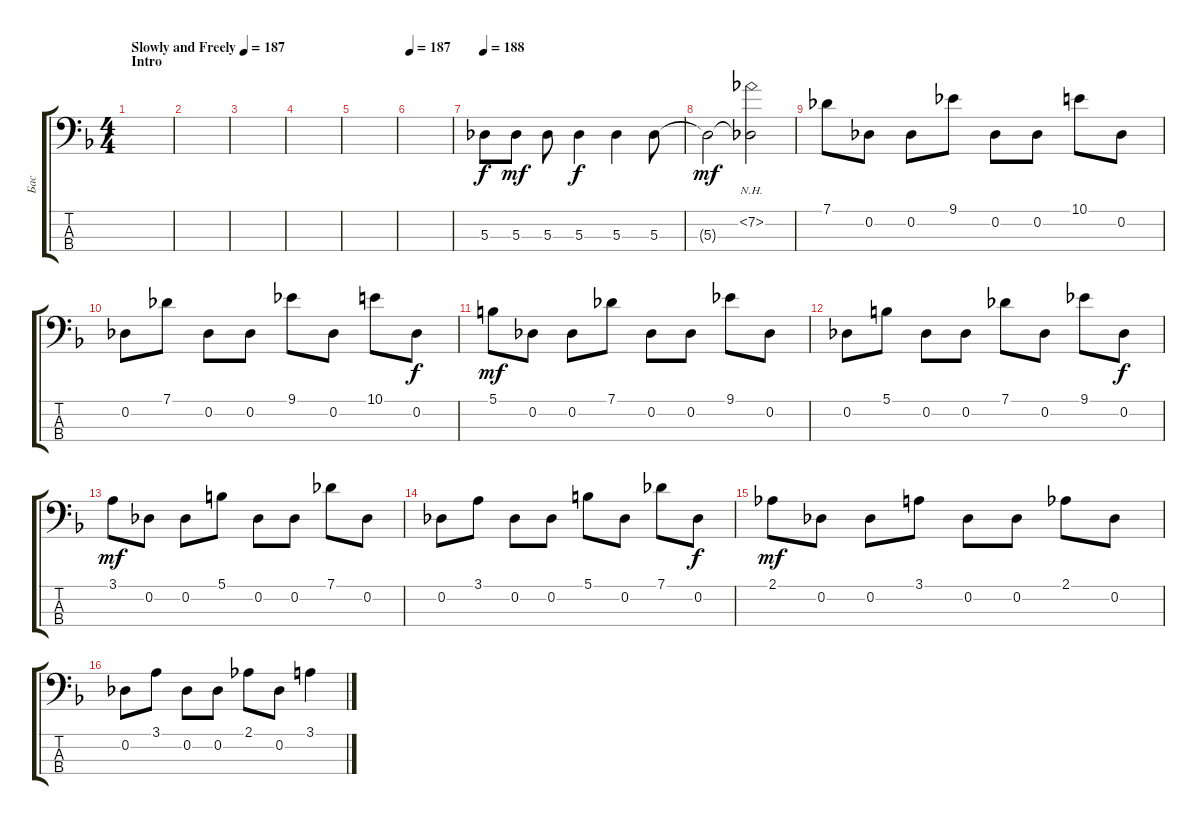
\track ("Бас" "Бас") {instrument electricbassfinger bank 7}
\staff {score tabs}
\tuning (Gb2 Db2 Ab1 Eb1) {hide}
\ts (4 4)
\section ("" "Intro")
\tempo (187 "Slowly and Freely")
\tempo 133
\tempo (187 "Slowly and Freely")
\clef f4
\ks dminor
|
|
|
|
|
\tempo 187
|
\tempo 188
5.3.8 5.3.8{dy mf} 5.3.8 5.3.4{dy f} 5.3.4 5.3.8 |
5.3{t}.2{dy mf} (7.2{nh} 5.3{t}).2 |
7.1.8 0.2.8 0.2.8 9.1.8 0.2.8 0.2.8 10.1.8 0.2.8 |
0.2.8 7.1.8 0.2.8 0.2.8 9.1.8 0.2.8 10.1.8 0.2.8{dy f} |
5.1.8{dy mf} 0.2.8 0.2.8 7.1.8 0.2.8 0.2.8 9.1.8 0.2.8 |
0.2.8 5.1.8 0.2.8 0.2.8 7.1.8 0.2.8 9.1.8 0.2.8{dy f} |
3.1.8{dy mf} 0.2.8 0.2.8 5.1.8 0.2.8 0.2.8 7.1.8 0.2.8 |
0.2.8 3.1.8 0.2.8 0.2.8 5.1.8 0.2.8 7.1.8 0.2.8{dy f} |
2.1.8{dy mf} 0.2.8 0.2.8 3.1.8 0.2.8 0.2.8 2.1.8 0.2.8 |
0.2.8 3.1.8 0.2.8 0.2.8 2.1.8 0.2.8 3.1{ss}.4
